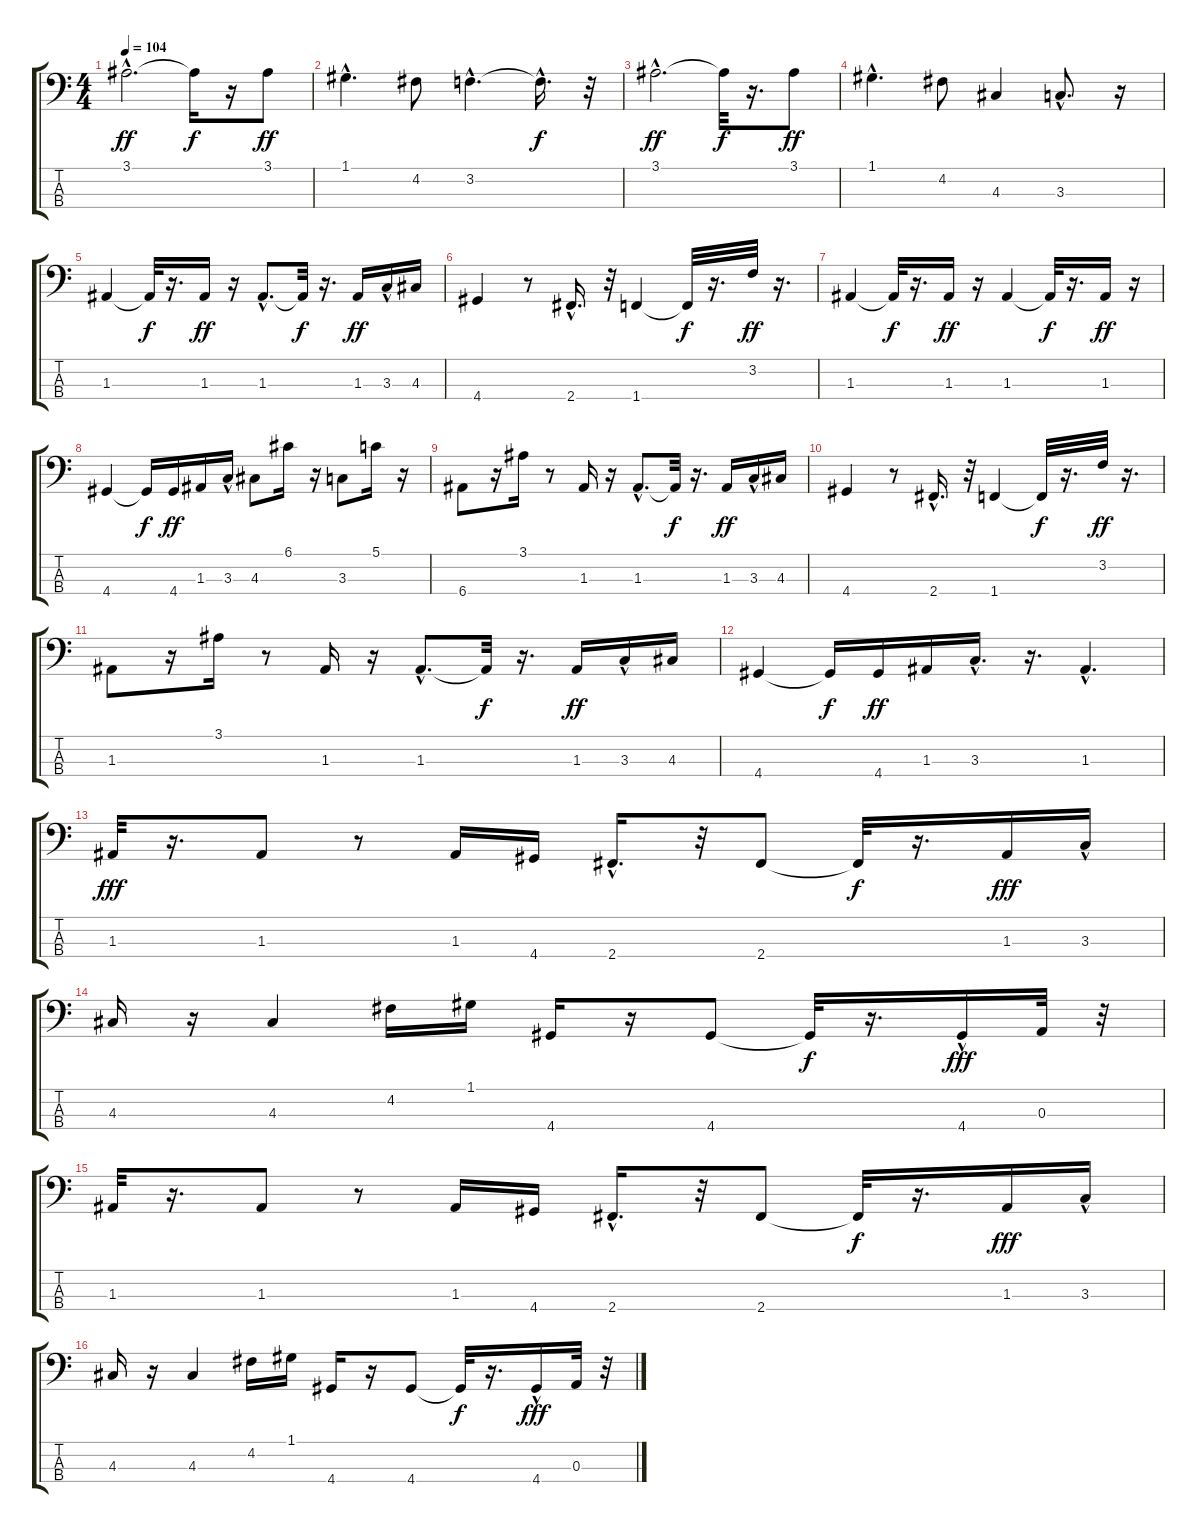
\track "" {instrument electricbassfinger}
\staff {score tabs}
\tuning (G2 D2 A1 E1) {hide}
\ts (4 4)
\tempo 104
\clef f4
\ks c
3.1{hac}.2{d dy ff instrument electricbassfinger} 3.1{t}.16{dy f} r.16 3.1.8{dy ff} |
1.1{hac}.4{d} 4.2.8 3.2{hac}.4{d} 3.2{hac t}.16{d dy f} r.32 |
3.1{hac}.2{d dy ff} 3.1{t}.32{dy f} r.16{d} 3.1.8{dy ff} |
1.1{hac}.4{d} 4.2.8 4.3.4 3.3{hac}.8{d} r.16 |
1.3.4 1.3{t}.32{dy f} r.16{d} 1.3.16{dy ff} r.16 1.3{hac}.8{d} 1.3{t}.32{dy f} r.16{d} 1.3.16{dy ff} 3.3{hac}.16 4.3.16 |
4.4.4 r.8 2.4{hac}.16{d} r.32 1.4.4 1.4{t}.32{dy f} r.16{d} 3.2.32{dy ff} r.16{d} |
1.3.4 1.3{t}.32{dy f} r.16{d} 1.3.16{dy ff} r.16 1.3.4 1.3{t}.32{dy f} r.16{d} 1.3.16{dy ff} r.16 |
4.4.4 4.4{t}.16{dy f} 4.4.16{dy ff} 1.3.16 3.3{hac}.16 4.3.8 6.1.16 r.16 3.3.8 5.1.16 r.16 |
6.4.8 r.16 3.1.16 r.8 1.3.16 r.16 1.3{hac}.8{d} 1.3{t}.32{dy f} r.16{d} 1.3.16{dy ff} 3.3{hac}.16 4.3.16 |
4.4.4 r.8 2.4{hac}.16{d} r.32 1.4.4 1.4{t}.32{dy f} r.16{d} 3.2.32{dy ff} r.16{d} |
1.3.8 r.16 3.1.16 r.8 1.3.16 r.16 1.3{hac}.8{d} 1.3{t}.32{dy f} r.16{d} 1.3.16{dy ff} 3.3{hac}.16 4.3.16 |
4.4.4 4.4{t}.16{dy f} 4.4.16{dy ff} 1.3.16 3.3{hac}.16{d} r.16{d} 1.3{hac}.4{d} |
1.3.32{dy fff} r.16{d} 1.3.8 r.8 1.3.16 4.4.16 2.4{hac}.16{d} r.32 2.4.8 2.4{t}.32{dy f} r.16{d} 1.3.16{dy fff} 3.3{hac}.16 |
4.3.16 r.16 4.3.4 4.2.16 1.1.16 4.4.16 r.16 4.4.8 4.4{t}.32{dy f} r.16{d} 4.4{hac}.16{dy fff} 0.3.32 r.32 |
1.3.32 r.16{d} 1.3.8 r.8 1.3.16 4.4.16 2.4{hac}.16{d} r.32 2.4.8 2.4{t}.32{dy f} r.16{d} 1.3.16{dy fff} 3.3{hac}.16 |
4.3.16 r.16 4.3.4 4.2.16 1.1.16 4.4.16 r.16 4.4.8 4.4{t}.32{dy f} r.16{d} 4.4{hac}.16{dy fff} 0.3.32 r.32
